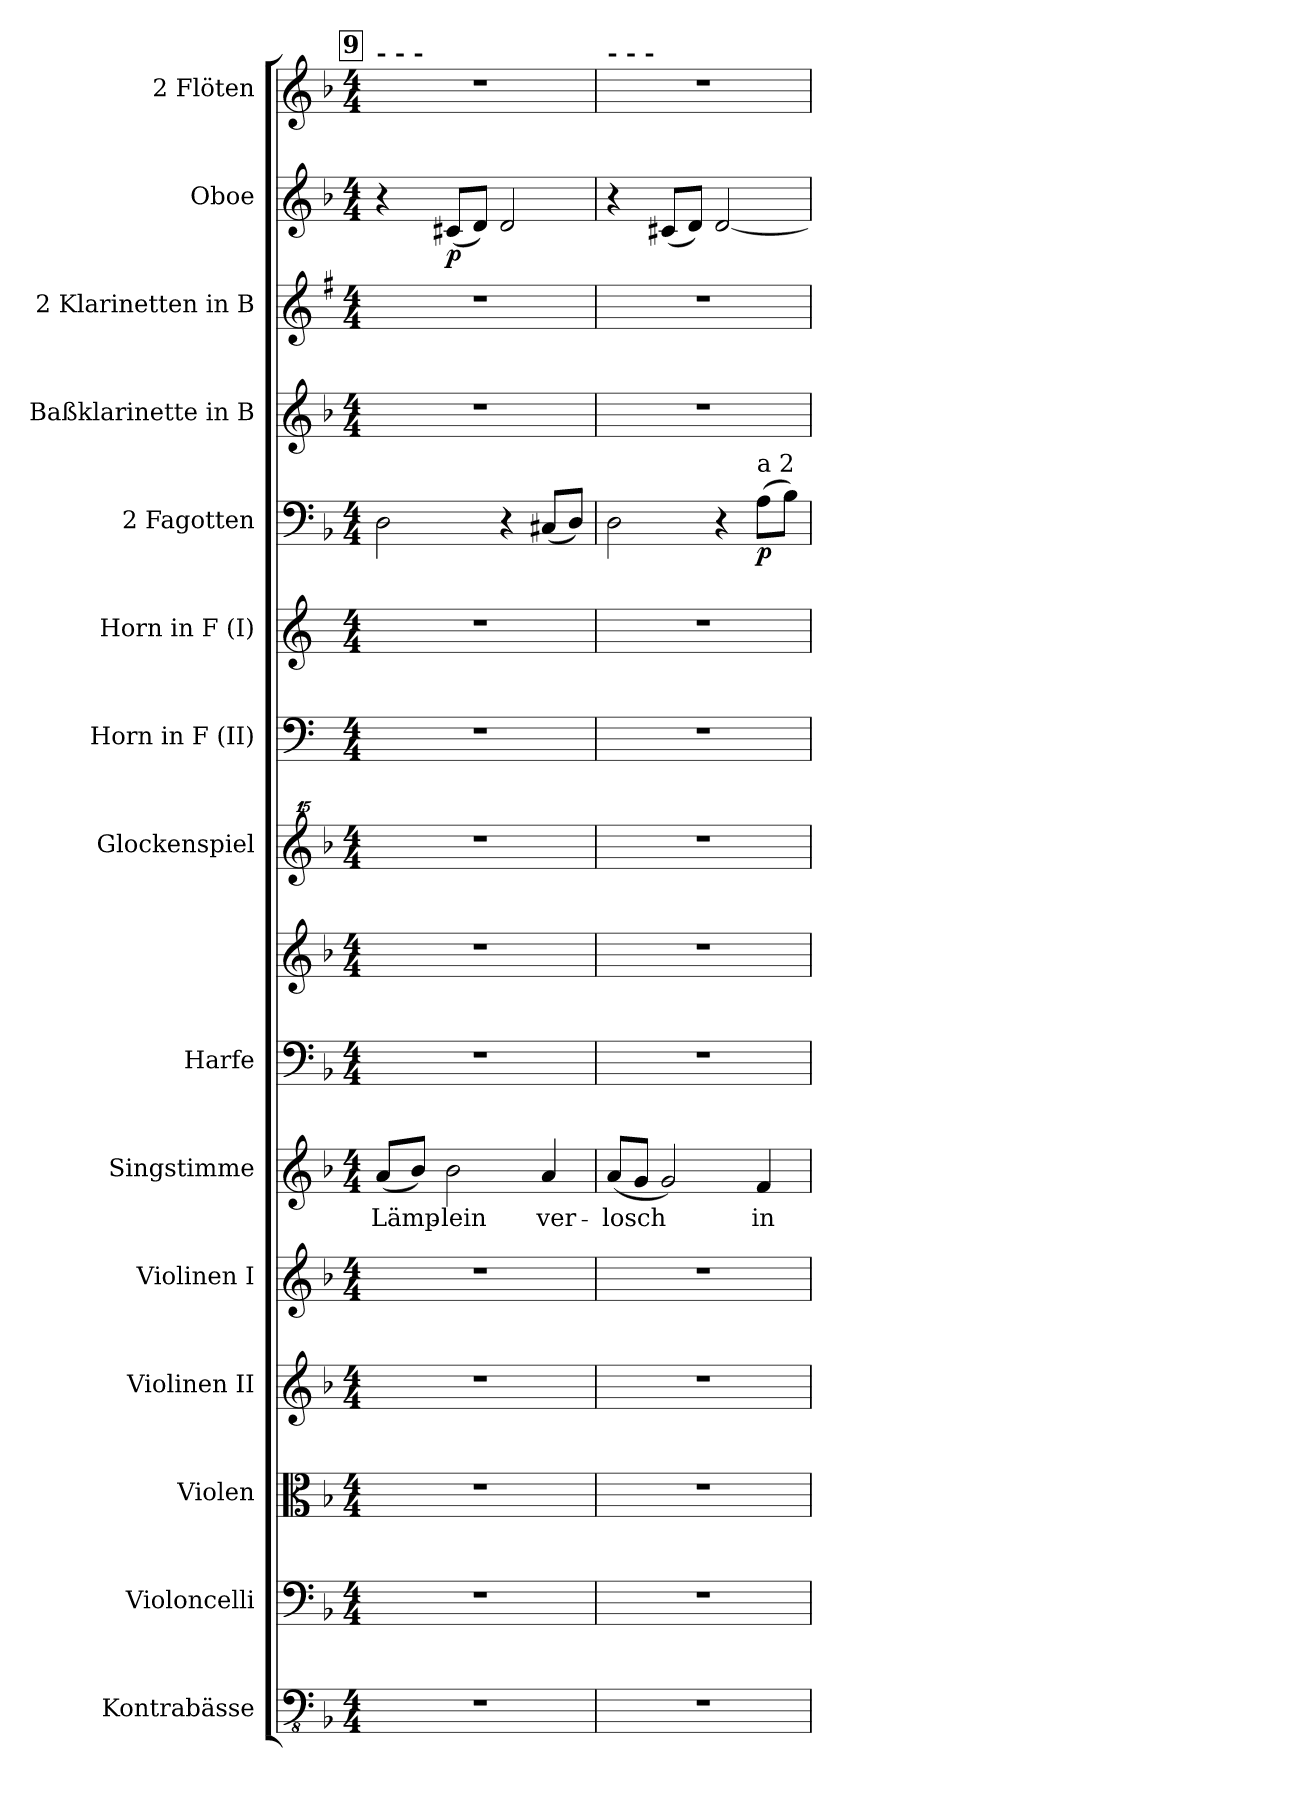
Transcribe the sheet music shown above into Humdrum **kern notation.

**kern	**kern	**kern	**kern	**kern	**kern	**text	**kern	**kern	**kern	**kern	**kern	**kern	**dynam	**kern	**kern	**kern	**dynam	**kern
*part15	*part14	*part13	*part12	*part11	*part10	*part10	*part9	*part9	*part8	*part7	*part6	*part5	*part5	*part4	*part3	*part2	*part2	*part1
*staff16	*staff15	*staff14	*staff13	*staff12	*staff11	*staff11	*staff10	*staff9	*staff8	*staff7	*staff6	*staff5	*staff5	*staff4	*staff3	*staff2	*staff2	*staff1
*I"Kontrabässe	*I"Violoncelli	*I"Violen	*I"Violinen II	*I"Violinen I	*I"Singstimme	*	*I"Harfe	*	*I"Glockenspiel	*I"Horn in F (II)	*I"Horn in F (I)	*I"2 Fagotten	*	*I"Baßklarinette in B	*I"2 Klarinetten in B	*I"Oboe	*	*I"2 Flöten
*I'Kb.	*I'Vc.	*	*I'Vl. II	*I'Vl. I	*I'Singst.	*	*I'Hf.	*	*I'Glk.	*I'Hr. II	*I'Hr. I	*I'Fg.	*	*I'Bklar. (B)	*I'Klar. (B)	*I'Ob.	*	*I'Fl.
*clefFv4	*clefF4	*clefC3	*clefG2	*clefG2	*clefG2	*	*clefF4	*clefG2	*clefG^^2	*clefF4	*clefG2	*clefF4	*	*clefG2	*clefG2	*clefG2	*	*clefG2
*	*	*	*	*	*	*	*	*	*	*ITrd4c7	*ITrd4c7	*	*	*ITrd8c14	*ITrd1c2	*	*	*
*k[b-]	*k[b-]	*k[b-]	*k[b-]	*k[b-]	*k[b-]	*	*k[b-]	*k[b-]	*k[b-]	*k[b-]	*k[b-]	*k[b-]	*	*k[b-]	*k[b-]	*k[b-]	*	*k[b-]
*M4/4	*M4/4	*M4/4	*M4/4	*M4/4	*M4/4	*	*M4/4	*M4/4	*M4/4	*M4/4	*M4/4	*M4/4	*	*M4/4	*M4/4	*M4/4	*	*M4/4
!!LO:REH:place=s1:a:B:fs=14:t=9
=68	=68	=68	=68	=68	=68	=68	=68	=68	=68	=68	=68	=68	=68	=68	=68	=68	=68	=68
!	!	!	!	!	!	!	!	!	!	!	!	!	!	!	!	!	!	!LO:TX:a:B:t=-           -         -
!	!	!	!	!	!	!LO:LY:b	!	!	!	!	!	!	!	!	!	!	!	!
1r	1r	1r	1r	1r	(<8a/L	Lämp-	1r	1r	1r	1r	1r	2D\	.	1r	1r	4r	.	1r
.	.	.	.	.	8b-/J)	.	.	.	.	.	.	.	.	.	.	.	.	.
!	!	!	!	!	!	!LO:LY:b	!	!	!	!	!	!	!	!	!	!	!LO:DY:b	!
.	.	.	.	.	2b-\	-lein	.	.	.	.	.	.	.	.	.	(<8c#X/L	p	.
.	.	.	.	.	.	.	.	.	.	.	.	.	.	.	.	8d/J)	.	.
.	.	.	.	.	.	.	.	.	.	.	.	4r	.	.	.	2d/	.	.
!	!	!	!	!	!	!LO:LY:b	!	!	!	!	!	!	!	!	!	!	!	!
.	.	.	.	.	4a/	ver-	.	.	.	.	.	(<8C#X/L	.	.	.	.	.	.
.	.	.	.	.	.	.	.	.	.	.	.	8D/J)	.	.	.	.	.	.
=69	=69	=69	=69	=69	=69	=69	=69	=69	=69	=69	=69	=69	=69	=69	=69	=69	=69	=69
!	!	!	!	!	!	!	!	!	!	!	!	!	!	!	!	!	!	!LO:TX:a:B:t=-         -           -
!	!	!	!	!	!	!LO:LY:b	!	!	!	!	!	!	!	!	!	!	!	!
1r	1r	1r	1r	1r	(<8a/L	-losch	1r	1r	1r	1r	1r	2D\	.	1r	1r	4r	.	1r
.	.	.	.	.	8g/J	.	.	.	.	.	.	.	.	.	.	.	.	.
.	.	.	.	.	2g/)	.	.	.	.	.	.	.	.	.	.	(<8c#X/L	.	.
.	.	.	.	.	.	.	.	.	.	.	.	.	.	.	.	8d/J)	.	.
.	.	.	.	.	.	.	.	.	.	.	.	4r	.	.	.	[2d/	.	.
!	!	!	!	!	!	!	!	!	!	!	!	!LO:TX:a:t=a 2	!	!	!	!	!	!
!	!	!	!	!	!	!LO:LY:b	!	!	!	!	!	!	!LO:DY:b	!	!	!	!	!
.	.	.	.	.	4f/	in	.	.	.	.	.	(>8A\L	p	.	.	.	.	.
.	.	.	.	.	.	.	.	.	.	.	.	8B-\J)	.	.	.	.	.	.
=	=	=	=	=	=	=	=	=	=	=	=	=	=	=	=	=	=	=
*-	*-	*-	*-	*-	*-	*-	*-	*-	*-	*-	*-	*-	*-	*-	*-	*-	*-	*-
